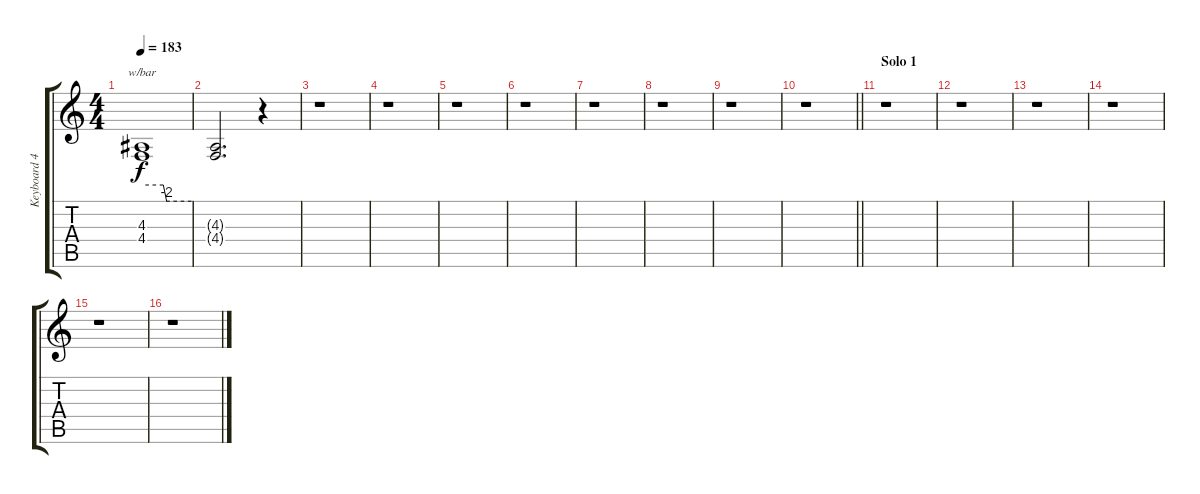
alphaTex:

\track ("Keyboard 4" "Keyboard 4") {instrument choiraahs}
\staff {score tabs}
\tuning (Eb4 Bb3 Gb3 Db3 Ab2 Eb2) {hide}
\ts (4 4)
\tempo 183
\clef g2
\ks c
(4.3 4.4).1{tbe (custom default 0 0 26 0 30 -8 60 -8) dy f} |
(4.3{t} 4.4{t}).2{d} r.4 |
r.1 |
r.1 |
r.1 |
r.1 |
r.1 |
r.1 |
r.1 |
\barLineRight lightlight
r.1 |
\section ("" "Solo 1")
r.1 |
r.1 |
r.1 |
r.1 |
r.1 |
r.1
